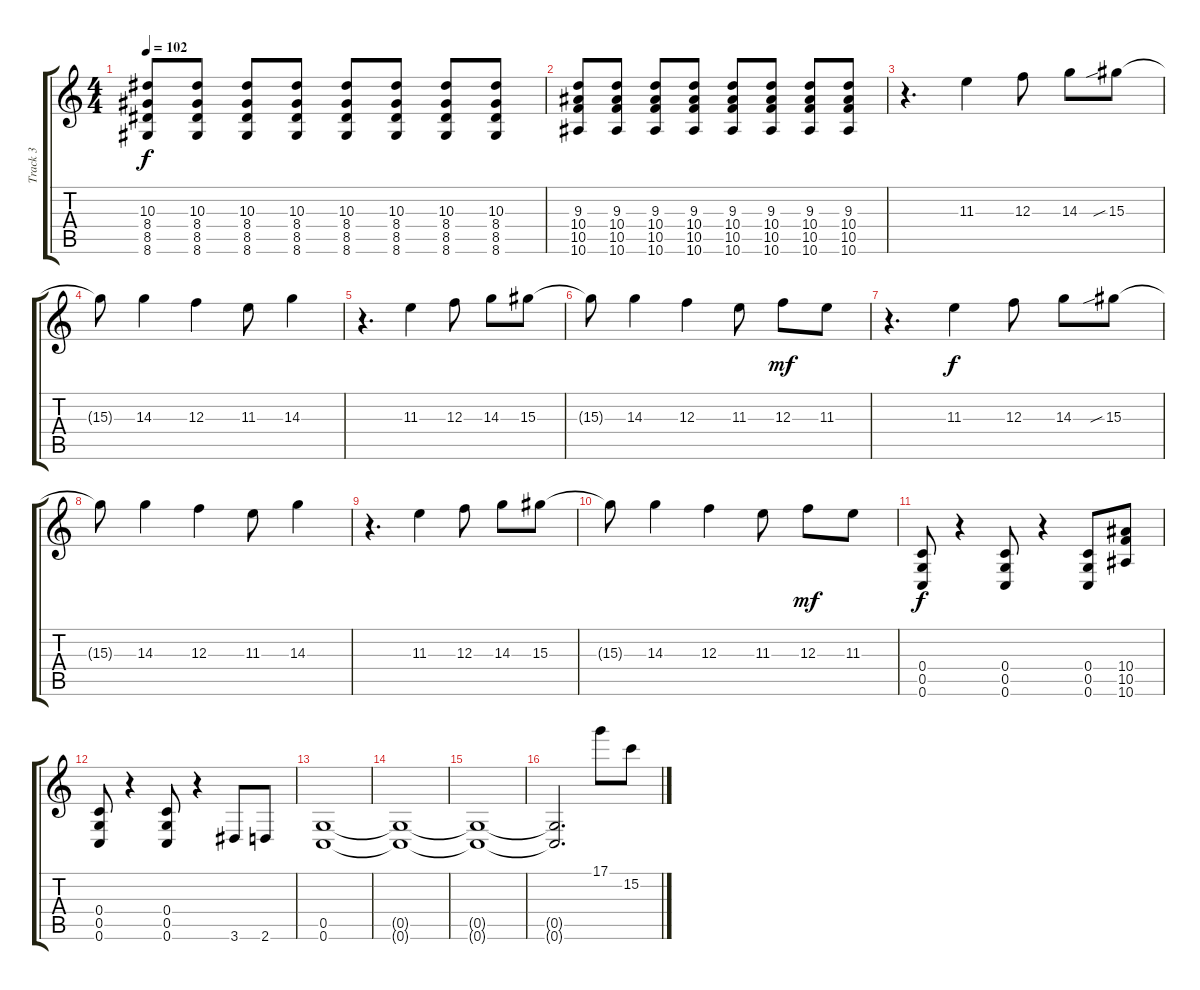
\track ("Track 3" "Track 3") {instrument distortionguitar}
\staff {score tabs}
\tuning (D4 A3 F3 C3 G2 C2) {hide}
\ts (4 4)
\tempo 102
\clef g2
\ks c
(10.3 8.4 8.5 8.6).8{dy f volume 13} (10.3 8.4 8.5 8.6).8 (10.3 8.4 8.5 8.6).8 (10.3 8.4 8.5 8.6).8 (10.3 8.4 8.5 8.6).8 (10.3 8.4 8.5 8.6).8 (10.3 8.4 8.5 8.6).8 (10.3 8.4 8.5 8.6).8 |
(9.3 10.4 10.5 10.6).8 (9.3 10.4 10.5 10.6).8 (9.3 10.4 10.5 10.6).8 (9.3 10.4 10.5 10.6).8 (9.3 10.4 10.5 10.6).8 (9.3 10.4 10.5 10.6).8 (9.3 10.4 10.5 10.6).8 (9.3 10.4 10.5 10.6).8 |
r.4{d volume 11} 11.3.4 12.3.8 14.3.8 15.3{sib}.8 |
15.3{t}.8 14.3.4 12.3.4 11.3.8 14.3.4 |
r.4{d} 11.3.4 12.3.8 14.3.8 15.3.8 |
15.3{t}.8 14.3.4 12.3.4 11.3.8 12.3.8{dy mf} 11.3.8 |
r.4{d} 11.3.4{dy f} 12.3.8 14.3.8 15.3{sib}.8 |
15.3{t}.8 14.3.4 12.3.4 11.3.8 14.3.4 |
r.4{d} 11.3.4 12.3.8 14.3.8 15.3.8 |
15.3{t}.8 14.3.4 12.3.4 11.3.8 12.3.8{dy mf} 11.3.8 |
(0.4 0.5 0.6).8{dy f} r.4 (0.4 0.5 0.6).8 r.4 (0.4 0.5 0.6).8 (10.4 10.5 10.6).8 |
(0.4 0.5 0.6).8 r.4 (0.4 0.5 0.6).8 r.4 3.6.8 2.6.8 |
(0.5 0.6).1{volume 0} |
(0.5{t} 0.6{t}).1 |
(0.5{t} 0.6{t}).1 |
(0.5{t} 0.6{t}).2{d} 17.1.8{volume 13} 15.2.8
